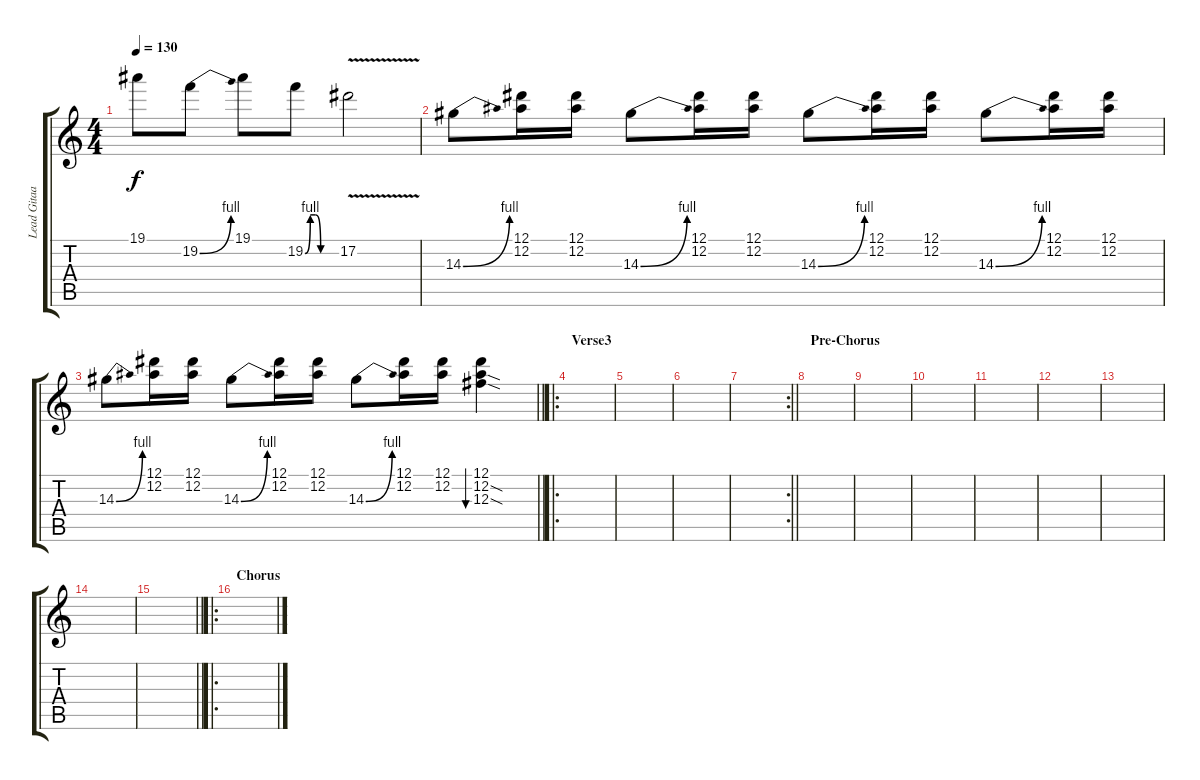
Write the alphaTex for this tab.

\track ("Lead Gitaar" "Lead Gitaa") {instrument overdrivenguitar}
\staff {score tabs}
\tuning (Eb4 Bb3 Gb3 Db3 Ab2 Eb2) {hide}
\ts (4 4)
\tempo 130
\clef g2
\ks c
19.1.8{dy f} 19.2{be (bend 0 0 60 4)}.8 19.1.8 19.2{be (custom 0 0 10 4 20 4 30 0 60 0)}.8 17.2{v}.2 |
14.3{be (bend 0 0 60 4)}.8 (12.1 12.2).16 (12.1 12.2).16 14.3{be (bend 0 0 60 4)}.8 (12.1 12.2).16 (12.1 12.2).16 14.3{be (bend 0 0 60 4)}.8 (12.1 12.2).16 (12.1 12.2).16 14.3{be (bend 0 0 60 4)}.8 (12.1 12.2).16 (12.1 12.2).16 |
\barLineRight lightlight
14.3{be (bend 0 0 60 4)}.8 (12.1 12.2).16 (12.1 12.2).16 14.3{be (bend 0 0 60 4)}.8 (12.1 12.2).16 (12.1 12.2).16 14.3{be (bend 0 0 60 4)}.8 (12.1 12.2).16 (12.1 12.2).16 (12.1 12.2{sod} 12.3{sod}).4{bu 480} |
\ro
\section ("" "Verse3")
|
|
|
\rc 2
\barLineRight lightlight
|
\section ("" "Pre-Chorus")
|
|
|
|
|
|
|
\barLineRight lightlight
|
\ro
\section ("" "Chorus")
